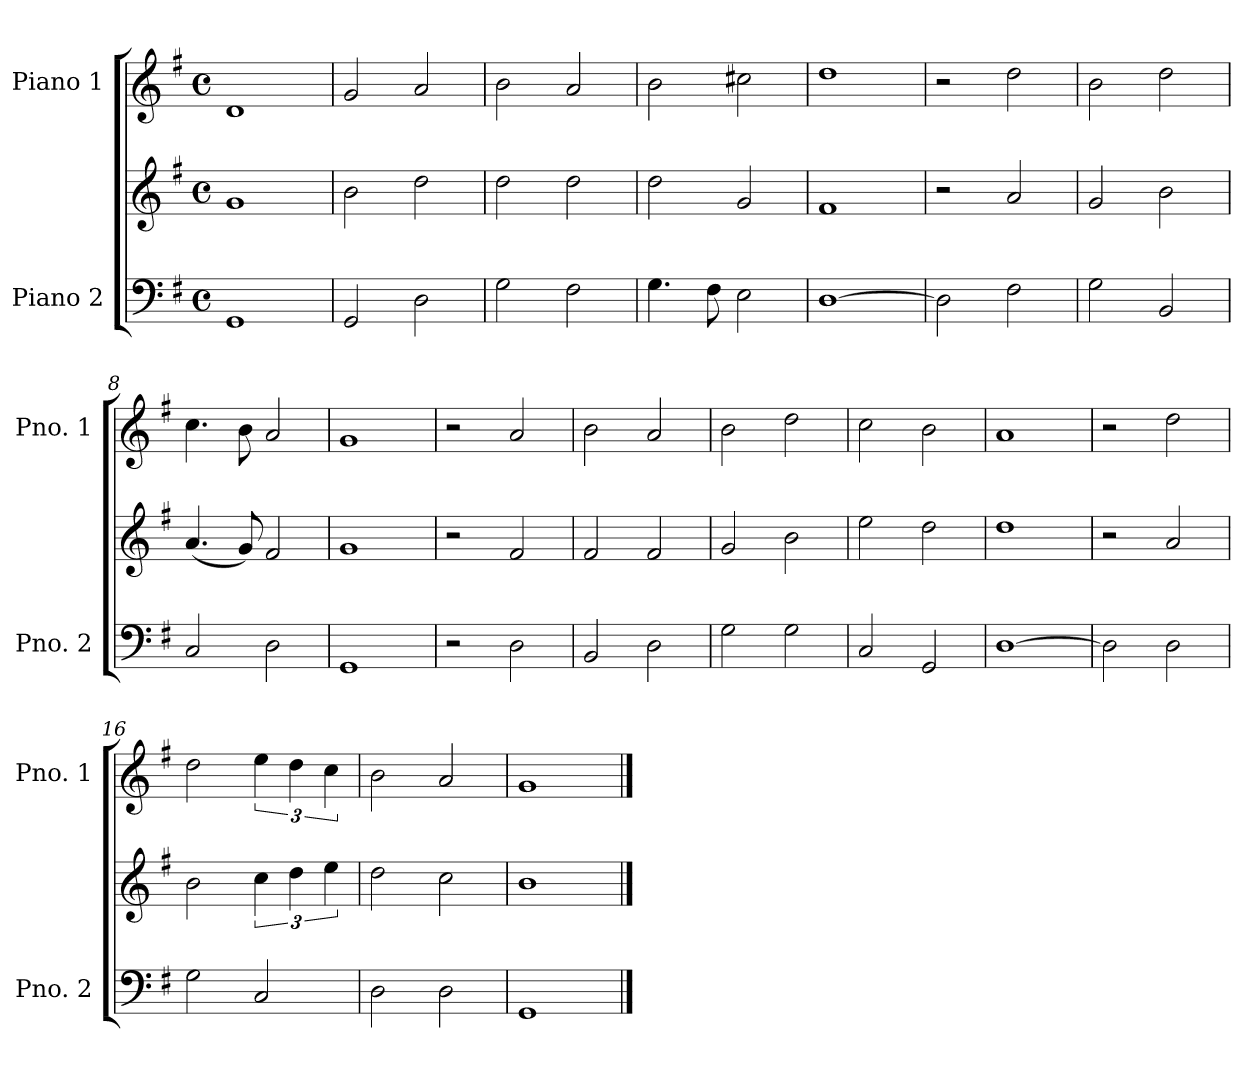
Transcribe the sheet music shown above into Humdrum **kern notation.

**kern	**kern	**kern
*part2	*part2	*part1
*staff3	*staff2	*staff1
*I"Piano 2	*	*I"Piano 1
*I'Pno. 2	*	*I'Pno. 1
*clefF4	*clefG2	*clefG2
*k[f#]	*k[f#]	*k[f#]
*M4/4	*M4/4	*M4/4
*met(c)	*met(c)	*met(c)
*MM240	*MM240	*MM240
=1	=1	=1
1GG	1g	1d
=2	=2	=2
2GG/	2b\	2g/
2D\	2dd\	2a/
=3	=3	=3
2G\	2dd\	2b\
2F#\	2dd\	2a/
=4	=4	=4
4.G\	2dd\	2b\
8F#\	.	.
2E\	2g/	2cc#X\
=5	=5	=5
[1D	1f#	1dd
=6	=6	=6
2D\]	2r	2r
2F#\	2a/	2dd\
=7	=7	=7
2G\	2g/	2b\
2BB/	2b\	2dd\
=8	=8	=8
2C/	(<4.a/	4.cc\
.	8g/)	8b\
2D\	2f#/	2a/
=9	=9	=9
1GG	1g	1g
=10	=10	=10
2r	2r	2r
2D\	2f#/	2a/
=11	=11	=11
2BB/	2f#/	2b\
2D\	2f#/	2a/
=12	=12	=12
2G\	2g/	2b\
2G\	2b\	2dd\
=13	=13	=13
2C/	2ee\	2cc\
2GG/	2dd\	2b\
=14	=14	=14
[1D	1dd	1a
=15	=15	=15
2D\]	2r	2r
2D\	2a/	2dd\
!!LO:LB:g=z
=16	=16	=16
2G\	2b\	2dd\
2C/	6cc\	6ee\
.	6dd\	6dd\
.	6ee\	6cc\
=17	=17	=17
2D\	2dd\	2b\
2D\	2cc\	2a/
=18	=18	=18
1GG	1b	1g
==	==	==
*-	*-	*-
